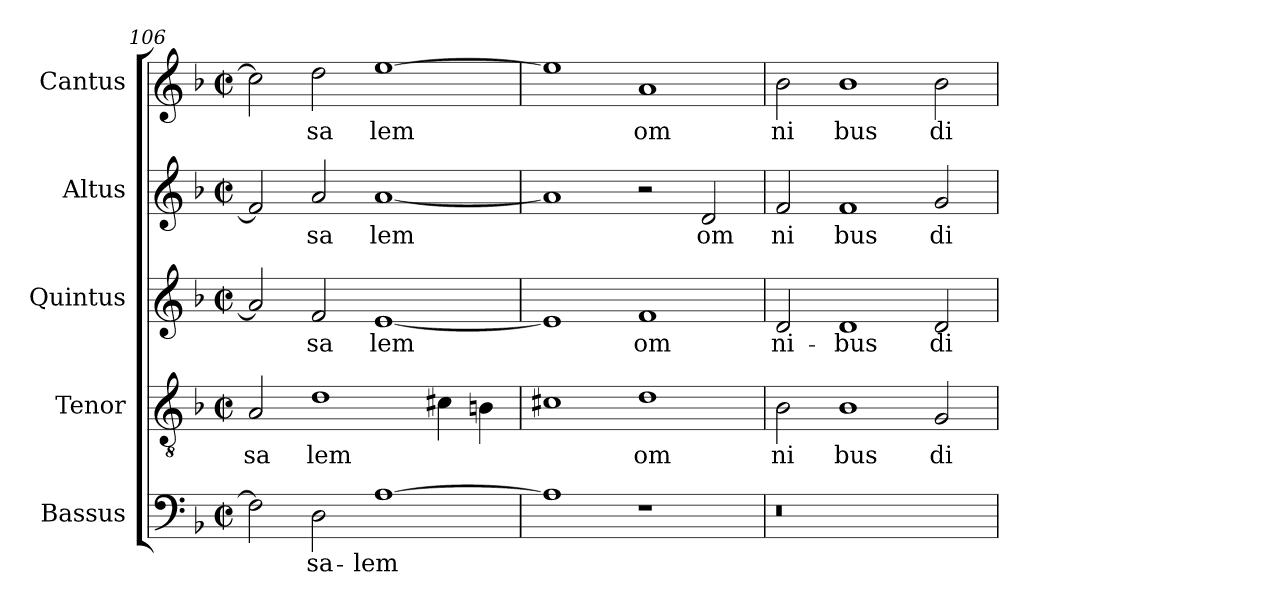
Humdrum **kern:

**kern	**text	**kern	**text	**kern	**text	**kern	**text	**kern	**text
*part5	*part5	*part4	*part4	*part3	*part3	*part2	*part2	*part1	*part1
*staff5	*staff5	*staff4	*staff4	*staff3	*staff3	*staff2	*staff2	*staff1	*staff1
*I"Bassus	*	*I"Tenor	*	*I"Quintus	*	*I"Altus	*	*I"Cantus	*
*clefF4	*	*clefGv2	*	*clefG2	*	*clefG2	*	*clefG2	*
*k[b-]	*	*k[b-]	*	*k[b-]	*	*k[b-]	*	*k[b-]	*
*F:	*	*F:	*	*F:	*	*F:	*	*F:	*
*M2/2	*	*M2/2	*	*M2/2	*	*M2/2	*	*M2/2	*
*met(c|)	*	*met(c|)	*	*met(c|)	*	*met(c|)	*	*met(c|)	*
=106	=106	=106	=106	=106	=106	=106	=106	=106	=106
!	!	!	!LO:LY:b:cj	!	!	!	!	!	!
2F\]	.	2A/	sa	2a/]	.	2f/]	.	2cc\]	.
!	!LO:LY:b:cj	!	!LO:LY:b	!	!LO:LY:b:cj	!	!LO:LY:b:cj	!	!LO:LY:b:cj
2D\	-sa-	1d	lem	2f/	sa	2a/	sa	2dd\	sa
!	!LO:LY:b	!	!	!	!LO:LY:b	!	!LO:LY:b	!	!LO:LY:b
[>1A	-lem	.	.	[<1e	lem	[<1a	lem	[>1ee	lem
.	.	4c#X\	.	.	.	.	.	.	.
.	.	4B\	.	.	.	.	.	.	.
=107	=107	=107	=107	=107	=107	=107	=107	=107	=107
1A]	.	1c#X	.	1e]	.	1a]	.	1ee]	.
!	!	!	!LO:LY:b:cj	!	!LO:LY:b:cj	!	!	!	!LO:LY:b:cj
1r	.	1d	om	1f	om	2r	.	1a	om
!	!	!	!	!	!	!	!LO:LY:b:cj	!	!
.	.	.	.	.	.	2d/	om	.	.
!!LO:LB:g=z
=108	=108	=108	=108	=108	=108	=108	=108	=108	=108
!	!	!	!LO:LY:b:cj	!	!LO:LY:b:cj	!	!LO:LY:b:cj	!	!LO:LY:b:cj
0r	.	2B-\	ni	2d/	ni-	2f/	ni	2b-\	ni
!	!	!	!LO:LY:b:cj	!	!LO:LY:b:cj	!	!LO:LY:b:cj	!	!LO:LY:b:cj
.	.	1B-	bus	1d	-bus	1f	bus	1b-	bus
!	!	!	!LO:LY:b:cj	!	!LO:LY:b:cj	!	!LO:LY:b:cj	!	!LO:LY:b:cj
.	.	2G/	di	2d/	di-	2g/	di	2b-\	di
=	=	=	=	=	=	=	=	=	=
*-	*-	*-	*-	*-	*-	*-	*-	*-	*-
